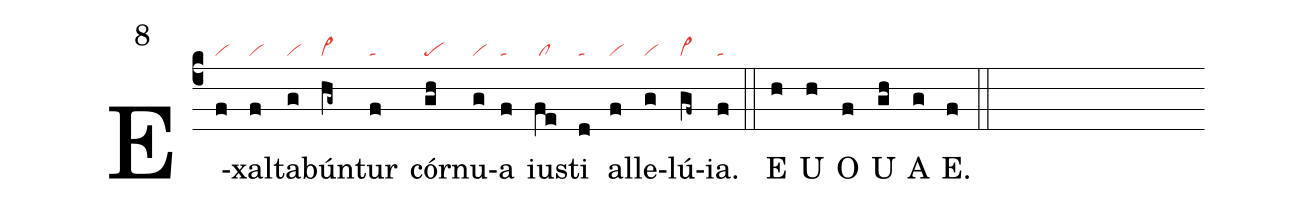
mode: 8;
nabc-lines: 1;
%%
(c4)
E(f|vi)xal(f|vi)ta(g|vi)bún(hg~|cl~)tur(f|ta) cór(gh|pe)nu(g|vi)a(f|ta) iu(fe|/cl)sti(d|ta) al(f|vi)le(g|vi)lú(gf~|cl~)ia.(f|ta) (::)

E(h) U(h) O(f) U(gh) A(g) E.(f) (::)
